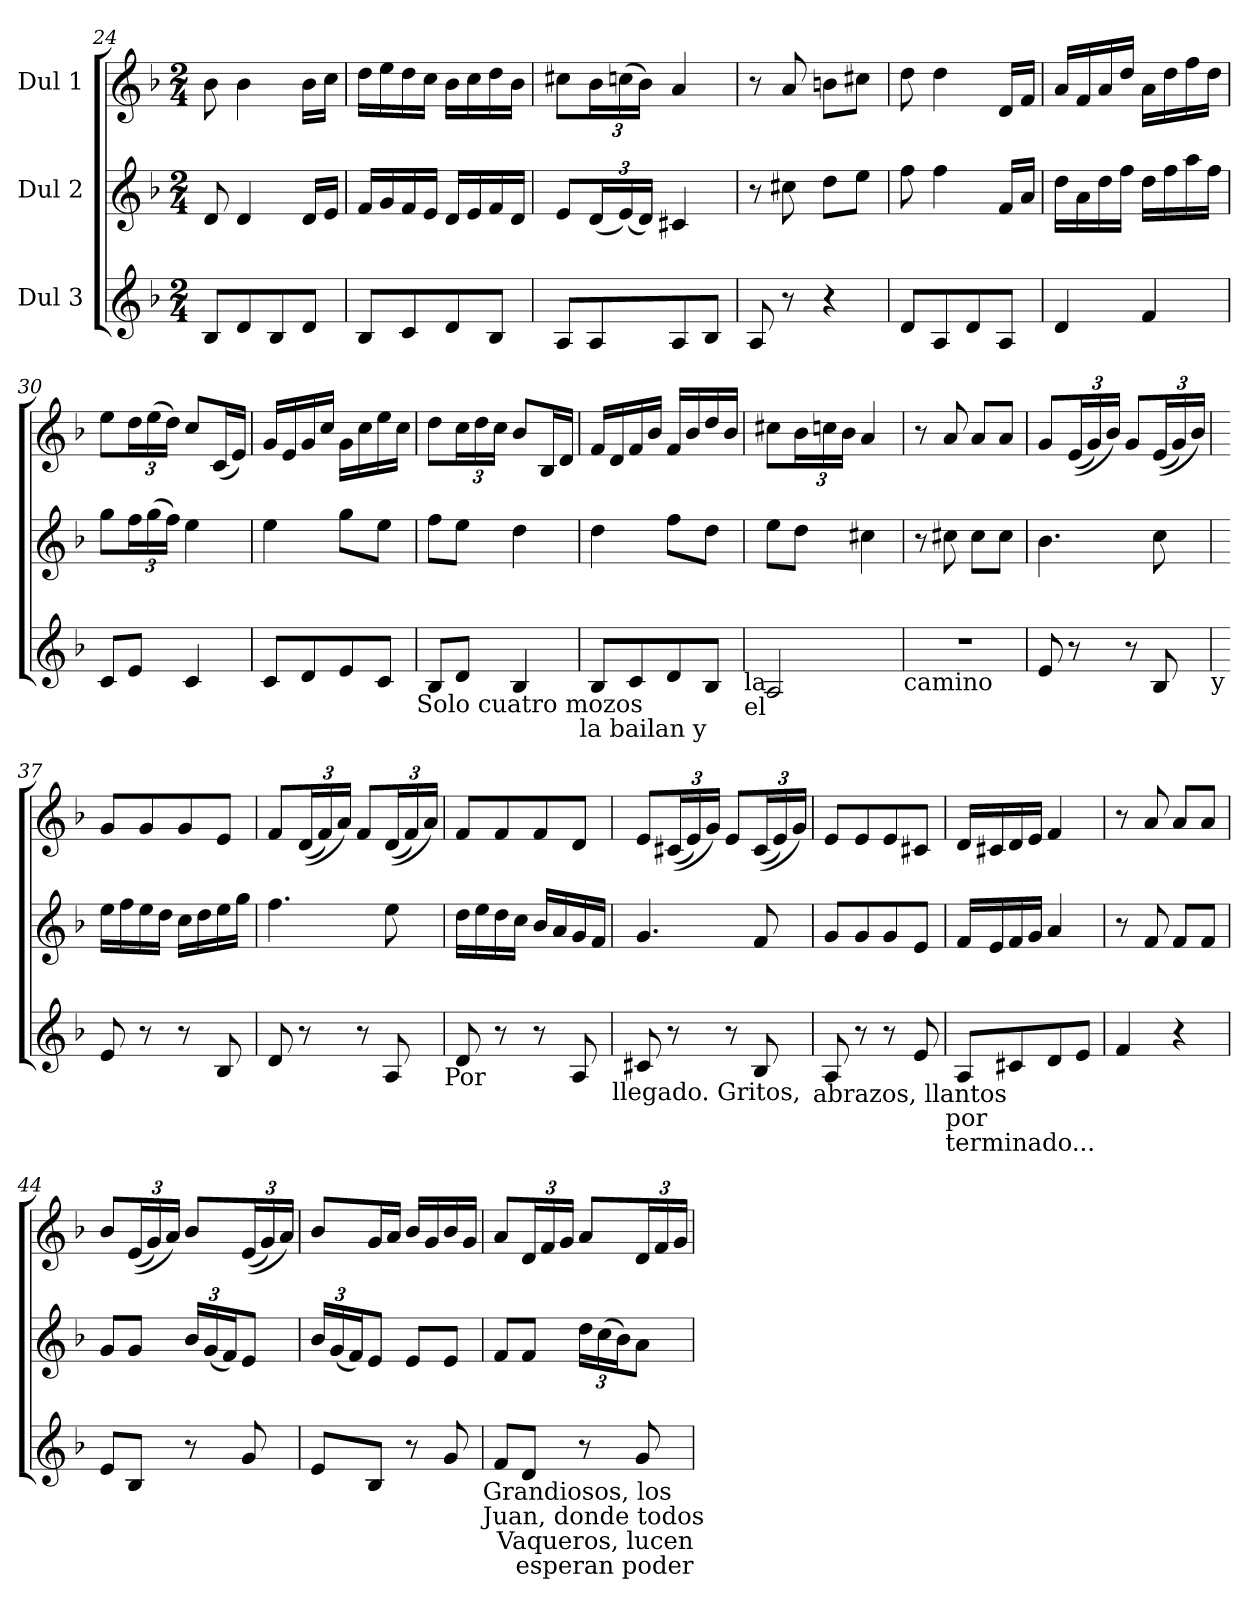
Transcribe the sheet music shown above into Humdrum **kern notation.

**kern	**kern	**kern
*part3	*part2	*part1
*staff3	*staff2	*staff1
*I"Dul 3	*I"Dul 2	*I"Dul 1
*clefG2	*clefG2	*clefG2
*k[b-]	*k[b-]	*k[b-]
*F:	*F:	*F:
*M2/4	*M2/4	*M2/4
=24	=24	=24
8B-/L	8d/	8b-\
8d/	4d/	4b-\
8B-/	.	.
8d/J	16d/LL	16b-\LL
.	16e/JJ	16cc\JJ
!!LO:LB:g=z
=25	=25	=25
8B-/L	16f/LL	16dd\LL
.	16g/	16ee\
8c/	16f/	16dd\
.	16e/JJ	16cc\JJ
8d/	16d/LL	16b-\LL
.	16e/	16cc\
8B-/J	16f/	16dd\
.	16d/JJ	16b-\JJ
=26	=26	=26
8A/L	8e/L	8cc#X\L
*	*Xbrackettup	*Xbrackettup
8A/	(<24d/L	24b-\L
.	(<24e/)	(>24ccn\
.	24d/JJ)	24b-\JJ)
8A/	4c#X/	4a/
8B-/J	.	.
=27	=27	=27
8A/	8r	8r
8r	8cc#X\	8a/
4r	8dd\L	8bn\L
.	8ee\J	8cc#X\J
=28	=28	=28
8d/L	8ff\	8dd\
8A/	4ff\	4dd\
8d/	.	.
8A/J	16f/LL	16d/LL
.	16a/JJ	16f/JJ
=29	=29	=29
4d/	16dd\LL	16a/LL
.	16a\	16f/
.	16dd\	16a/
.	16ff\JJ	16dd/JJ
4f/	16dd\LL	16a\LL
.	16ff\	16dd\
.	16aa\	16ff\
.	16ff\JJ	16dd\JJ
=30	=30	=30
8c/L	8gg\L	8ee\L
8e/J	24ff\L	24dd\L
.	(>24gg\	(>24ee\
.	24ff\JJ)	24dd\JJ)
4c/	4ee\	8cc/L
.	.	(<16c/L
.	.	16e/JJ)
=31	=31	=31
8c/L	4ee\	16g/LL
.	.	16e/
8d/	.	16g/
.	.	16cc/JJ
8e/	8gg\L	16g\LL
.	.	16cc\
8c/J	8ee\J	16ee\
.	.	16cc\JJ
!LO:TX:b:t=Solo cuatro mozos	!	!
!!LO:PB:g=z
=32	=32	=32
8B-/L	8ff\L	8dd\L
8d/J	8ee\J	24cc\L
.	.	24dd\
.	.	24cc\JJ
4B-/	4dd\	8b-/L
.	.	16B-/L
.	.	16d/JJ
!LO:TX:b:t=la bailan y	!	!
=33	=33	=33
8B-/L	4dd\	16f/LL
.	.	16d/
8c/	.	16f/
.	.	16b-/JJ
8d/	8ff\L	16f/LL
.	.	16b-/
8B-/J	8dd\J	16dd/
.	.	16b-/JJ
!LO:TX:b:t=la	!	!
!LO:TX:b:t=el	!	!
=34	=34	=34
2A/	8ee\L	8cc#X\L
.	8dd\J	24b-\L
.	.	24ccn\
.	.	24b-\JJ
.	4cc#X\	4a/
!LO:TX:b:t=camino	!	!
=35	=35	=35
2r	8r	8r
.	8cc#X\	8a/
.	8cc#\L	8a/L
.	8cc#\J	8a/J
=36	=36	=36
8e/	4.b-\	8g/L
8r	.	(<(<24e/L
.	.	24g/)
.	.	24b-/JJ)
8r	.	8g/L
8B-/	8cc\	(<(<24e/L
.	.	24g/)
.	.	24b-/JJ)
!LO:TX:b:t=y	!	!
!!LO:LB:g=z
=37	=37	=37
8e/	16ee\LL	8g/L
.	16ff\	.
8r	16ee\	8g/
.	16dd\JJ	.
8r	16cc\LL	8g/
.	16dd\	.
8B-/	16ee\	8e/J
.	16gg\JJ	.
=38	=38	=38
8d/	4.ff\	8f/L
8r	.	(<(<24d/L
.	.	24f/)
.	.	24a/JJ)
8r	.	8f/L
8A/	8ee\	(<(<24d/L
.	.	24f/)
.	.	24a/JJ)
!LO:TX:b:t=Por	!	!
=39	=39	=39
8d/	16dd\LL	8f/L
.	16ee\	.
8r	16dd\	8f/
.	16cc\JJ	.
8r	16b-/LL	8f/
.	16a/	.
8A/	16g/	8d/J
.	16f/JJ	.
!LO:TX:b:t=llegado. Gritos,	!	!
=40	=40	=40
8c#X/	4.g/	8e/L
8r	.	(<(<24c#X/L
.	.	24e/)
.	.	24g/JJ)
8r	.	8e/L
8B-/	8f/	(<(<24c#/L
.	.	24e/)
.	.	24g/JJ)
!LO:TX:b:t=abrazos, llantos	!	!
=41	=41	=41
8A/	8g/L	8e/L
8r	8g/	8e/
8r	8g/	8e/
8e/	8e/J	8c#X/J
!LO:TX:b:t=por	!	!
!LO:TX:b:t=terminado...	!	!
=42	=42	=42
8A/L	16f/LL	16d/LL
.	16e/	16c#X/
8c#X/	16f/	16d/
.	16g/JJ	16e/JJ
8d/	4a/	4f/
8e/J	.	.
!!LO:LB:g=z
=43	=43	=43
4f/	8r	8r
.	8f/	8a/
4r	8f/L	8a/L
.	8f/J	8a/J
=44	=44	=44
8e/L	8g/L	8b-/L
8B-/J	8g/J	(<(<24e/L
.	.	24g/)
.	.	24a/JJ)
8r	24b-/LL	8b-/L
.	(<24g/	.
.	24f/J)	.
8g/	8e/J	(<(<24e/L
.	.	24g/)
.	.	24a/JJ)
=45	=45	=45
8e/L	24b-/LL	8b-/L
.	(<24g/	.
.	24f/J)	.
8B-/J	8e/J	16g/L
.	.	16a/JJ
8r	8e/L	16b-/LL
.	.	16g/
8g/	8e/J	16b-/
.	.	16g/JJ
!LO:TX:b:t=Grandiosos, los	!	!
!LO:TX:b:t=Juan, donde todos	!	!
=46	=46	=46
8f/L	8f/L	8a/L
8d/J	8f/J	24d/L
.	.	24f/
.	.	24g/JJ
8r	24dd\LL	8a/L
.	(>24cc\	.
.	24b-\J)	.
8g/	8a\J	24d/L
.	.	24f/
.	.	24g/JJ
!LO:TX:b:t=Vaqueros, lucen	!	!
!LO:TX:b:t=esperan poder	!	!
=	=	=
*-	*-	*-
